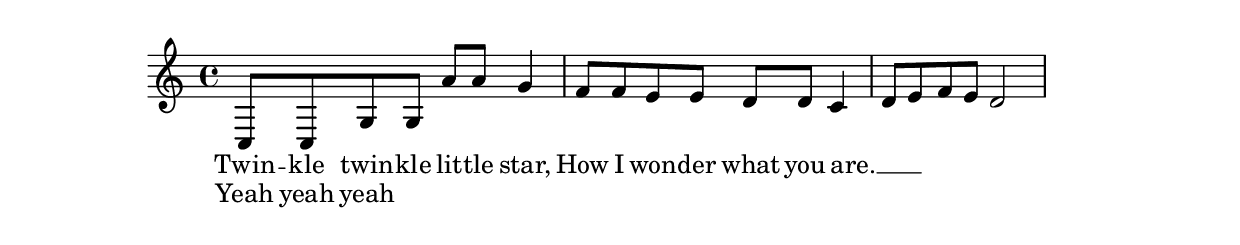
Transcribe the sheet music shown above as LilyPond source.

\version "2.18.2"

"/global/music" = \relative c {
  << \new Voice = "global_voice1" {
    c8 c g' g a' a g4
    f8 f e e d d c4 d8[ e f e] d2
  } >>
}
"/global/lyrics/voice1/1" = \lyricmode {
  Twin -- kle twin -- kle lit -- tle star,
  How I won -- der what you are. __ _ _
}

"/global/lyrics/voice1/2" = \lyricmode {
  Yeah yeah yeah
}

\book {
  \header {
  }

  \bookpart { 
    \score {
      <<
      \new Staff = GlobalStaff \with { }
      \context Staff = GlobalStaff {
        \"/global/music"
      }
      \new Lyrics {
        \lyricsto "global_voice1"  { \"/global/lyrics/voice1/1" }
      }
      \new Lyrics {
        \lyricsto "global_voice1"  { \"/global/lyrics/voice1/2" }
      }
      >>
    }
  }
}
